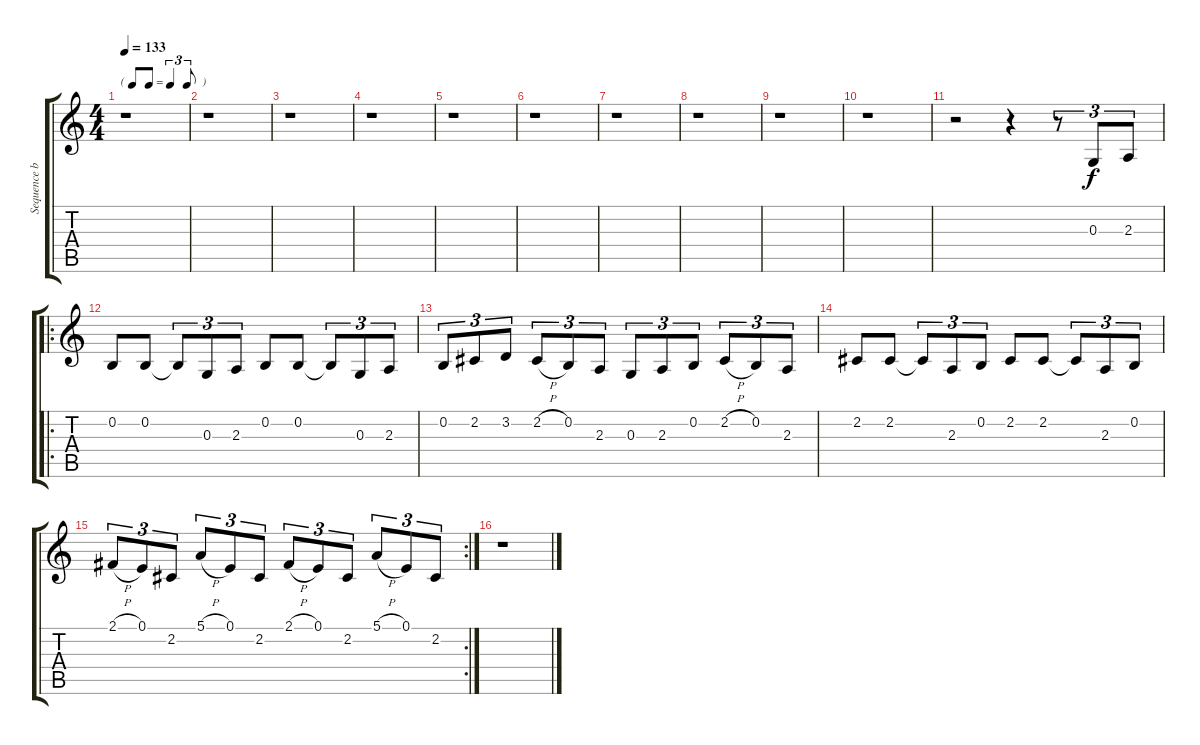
\track ("Sequence by: John Taylor" "Sequence b") {instrument brightacousticpiano}
\staff {score tabs}
\tuning (E4 B3 G3 D3 A2 E2) {hide}
\ts (4 4)
\tf triplet8th
\tempo 133
\clef g2
\ks c
r.1{dy f} |
r.1 |
r.1 |
r.1 |
r.1 |
r.1 |
r.1 |
r.1 |
r.1 |
r.1 |
r.2{volume 16 balance 13 instrument distortionguitar} r.4 r.8{tu (3 2)} 0.3.8{tu (3 2)} 2.3.8{tu (3 2)} |
\ro
0.2.8 0.2.8 0.2{t}.8{tu (3 2)} 0.3.8{tu (3 2)} 2.3.8{tu (3 2)} 0.2.8 0.2.8 0.2{t}.8{tu (3 2)} 0.3.8{tu (3 2)} 2.3.8{tu (3 2)} |
0.2.8{tu (3 2)} 2.2.8{tu (3 2)} 3.2.8{tu (3 2)} 2.2{h}.8{tu (3 2)} 0.2.8{tu (3 2)} 2.3.8{tu (3 2)} 0.3.8{tu (3 2)} 2.3.8{tu (3 2)} 0.2.8{tu (3 2)} 2.2{h}.8{tu (3 2)} 0.2.8{tu (3 2)} 2.3.8{tu (3 2)} |
2.2.8 2.2.8 2.2{t}.8{tu (3 2)} 2.3.8{tu (3 2)} 0.2.8{tu (3 2)} 2.2.8 2.2.8 2.2{t}.8{tu (3 2)} 2.3.8{tu (3 2)} 0.2.8{tu (3 2)} |
\rc 2
2.1{h}.8{tu (3 2)} 0.1.8{tu (3 2)} 2.2.8{tu (3 2)} 5.1{h}.8{tu (3 2)} 0.1.8{tu (3 2)} 2.2.8{tu (3 2)} 2.1{h}.8{tu (3 2)} 0.1.8{tu (3 2)} 2.2.8{tu (3 2)} 5.1{h}.8{tu (3 2)} 0.1.8{tu (3 2)} 2.2.8{tu (3 2)} |
r.1{volume 13 balance 3 instrument brightacousticpiano}
